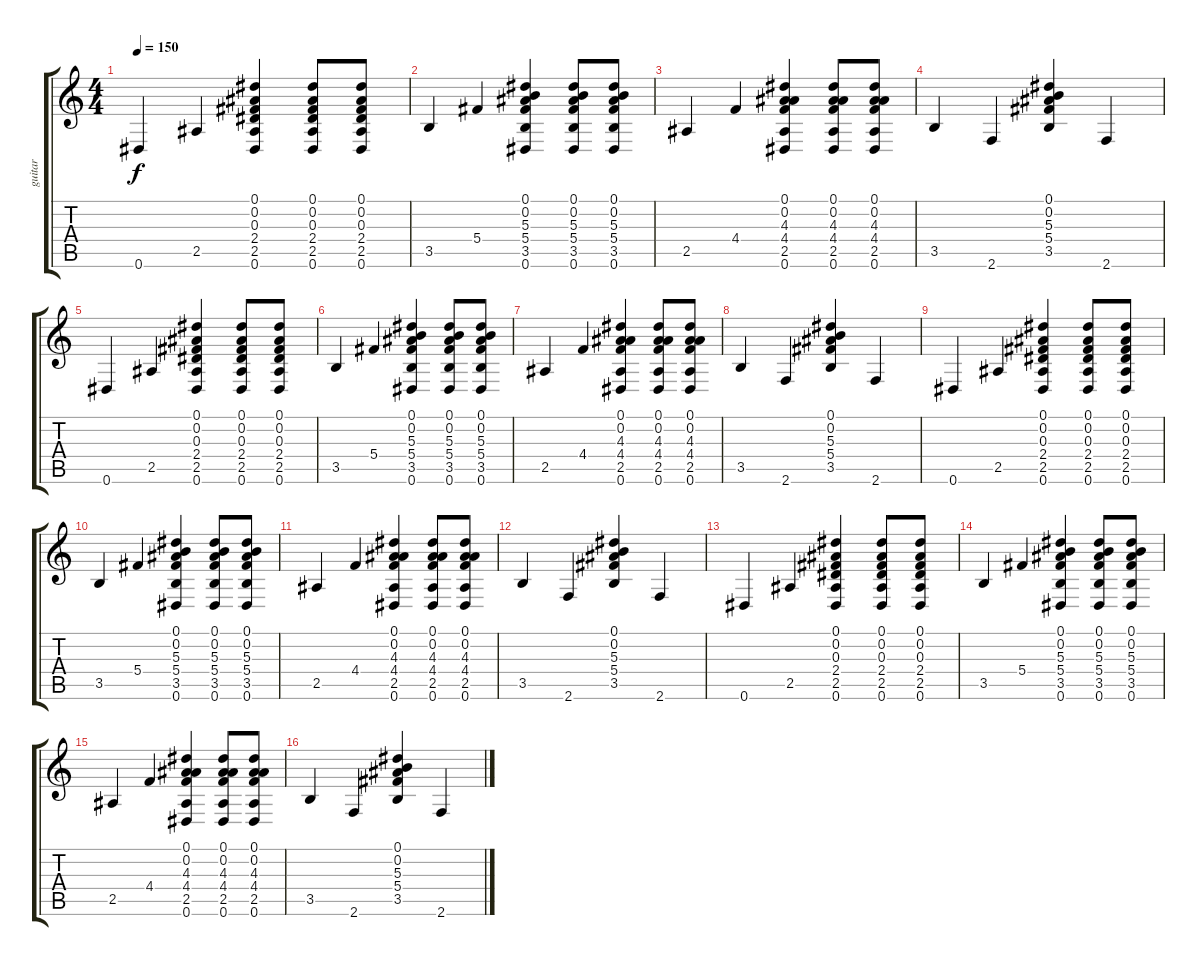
\track ("guitar" "guitar") {instrument distortionguitar}
\staff {score tabs}
\tuning (Eb4 Bb3 Gb3 Db3 Ab2 Eb2) {hide}
\ts (4 4)
\tempo 150
\clef g2
\ks c
0.6.4{dy f} 2.5.4 (0.1 0.2 0.3 2.4 2.5 0.6).4 (0.1 0.2 0.3 2.4 2.5 0.6).8 (0.1 0.2 0.3 2.4 2.5 0.6).8 |
3.5.4 5.4.4 (0.1 0.2 5.3 5.4 3.5 0.6).4 (0.1 0.2 5.3 5.4 3.5 0.6).8 (0.1 0.2 5.3 5.4 3.5 0.6).8 |
2.5.4 4.4.4 (0.1 0.2 4.3 4.4 2.5 0.6).4 (0.1 0.2 4.3 4.4 2.5 0.6).8 (0.1 0.2 4.3 4.4 2.5 0.6).8 |
3.5.4 2.6.4 (0.1 0.2 5.3 5.4 3.5).4 2.6.4 |
0.6.4 2.5.4 (0.1 0.2 0.3 2.4 2.5 0.6).4 (0.1 0.2 0.3 2.4 2.5 0.6).8 (0.1 0.2 0.3 2.4 2.5 0.6).8 |
3.5.4 5.4.4 (0.1 0.2 5.3 5.4 3.5 0.6).4 (0.1 0.2 5.3 5.4 3.5 0.6).8 (0.1 0.2 5.3 5.4 3.5 0.6).8 |
2.5.4 4.4.4 (0.1 0.2 4.3 4.4 2.5 0.6).4 (0.1 0.2 4.3 4.4 2.5 0.6).8 (0.1 0.2 4.3 4.4 2.5 0.6).8 |
3.5.4 2.6.4 (0.1 0.2 5.3 5.4 3.5).4 2.6.4 |
0.6.4 2.5.4 (0.1 0.2 0.3 2.4 2.5 0.6).4 (0.1 0.2 0.3 2.4 2.5 0.6).8 (0.1 0.2 0.3 2.4 2.5 0.6).8 |
3.5.4 5.4.4 (0.1 0.2 5.3 5.4 3.5 0.6).4 (0.1 0.2 5.3 5.4 3.5 0.6).8 (0.1 0.2 5.3 5.4 3.5 0.6).8 |
2.5.4 4.4.4 (0.1 0.2 4.3 4.4 2.5 0.6).4 (0.1 0.2 4.3 4.4 2.5 0.6).8 (0.1 0.2 4.3 4.4 2.5 0.6).8 |
3.5.4 2.6.4 (0.1 0.2 5.3 5.4 3.5).4 2.6.4 |
0.6.4 2.5.4 (0.1 0.2 0.3 2.4 2.5 0.6).4 (0.1 0.2 0.3 2.4 2.5 0.6).8 (0.1 0.2 0.3 2.4 2.5 0.6).8 |
3.5.4 5.4.4 (0.1 0.2 5.3 5.4 3.5 0.6).4 (0.1 0.2 5.3 5.4 3.5 0.6).8 (0.1 0.2 5.3 5.4 3.5 0.6).8 |
2.5.4 4.4.4 (0.1 0.2 4.3 4.4 2.5 0.6).4 (0.1 0.2 4.3 4.4 2.5 0.6).8 (0.1 0.2 4.3 4.4 2.5 0.6).8 |
3.5.4 2.6.4 (0.1 0.2 5.3 5.4 3.5).4 2.6.4
